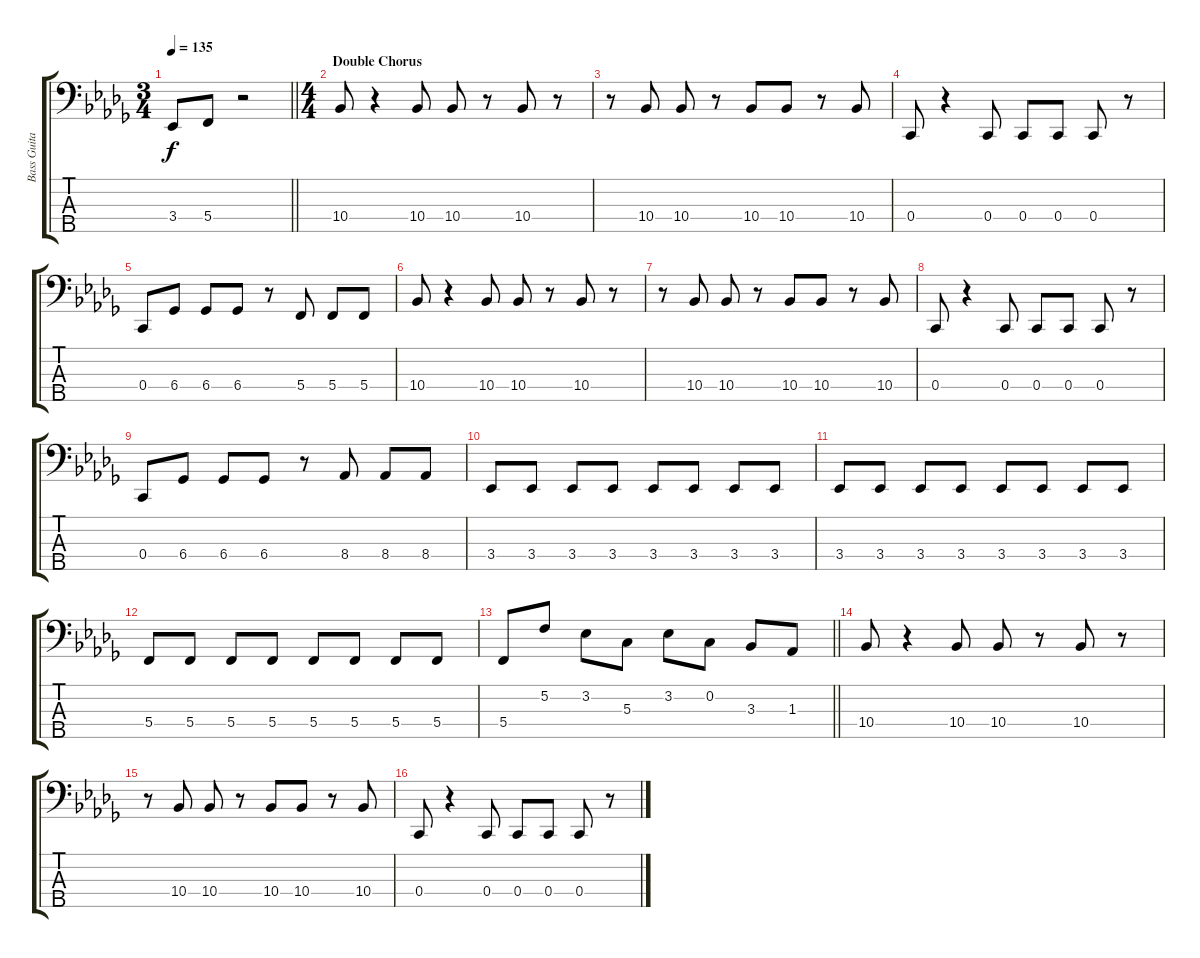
\track ("Bass Guitar" "Bass Guita") {instrument electricbassfinger}
\staff {score tabs}
\tuning (F2 C2 G1 C1 A0) {hide}
\ts (3 4)
\tempo 135
\clef f4
\barLineRight lightlight
\ks db
3.4.8{dy f} 5.4.8 r.2 |
\ts (4 4)
\section ("" "Double Chorus")
10.4.8 r.4 10.4.8 10.4.8 r.8 10.4.8 r.8 |
r.8 10.4.8 10.4.8 r.8 10.4.8 10.4.8 r.8 10.4.8 |
0.4.8 r.4 0.4.8 0.4.8 0.4.8 0.4.8 r.8 |
0.4.8 6.4.8 6.4.8 6.4.8 r.8 5.4.8 5.4.8 5.4.8 |
10.4.8 r.4 10.4.8 10.4.8 r.8 10.4.8 r.8 |
r.8 10.4.8 10.4.8 r.8 10.4.8 10.4.8 r.8 10.4.8 |
0.4.8 r.4 0.4.8 0.4.8 0.4.8 0.4.8 r.8 |
0.4.8 6.4.8 6.4.8 6.4.8 r.8 8.4.8 8.4.8 8.4.8 |
3.4.8 3.4.8 3.4.8 3.4.8 3.4.8 3.4.8 3.4.8 3.4.8 |
3.4.8 3.4.8 3.4.8 3.4.8 3.4.8 3.4.8 3.4.8 3.4.8 |
5.4.8 5.4.8 5.4.8 5.4.8 5.4.8 5.4.8 5.4.8 5.4.8 |
\barLineRight lightlight
5.4.8 5.2.8 3.2.8 5.3.8 3.2.8 0.2.8 3.3.8 1.3.8 |
10.4.8 r.4 10.4.8 10.4.8 r.8 10.4.8 r.8 |
r.8 10.4.8 10.4.8 r.8 10.4.8 10.4.8 r.8 10.4.8 |
0.4.8 r.4 0.4.8 0.4.8 0.4.8 0.4.8 r.8
